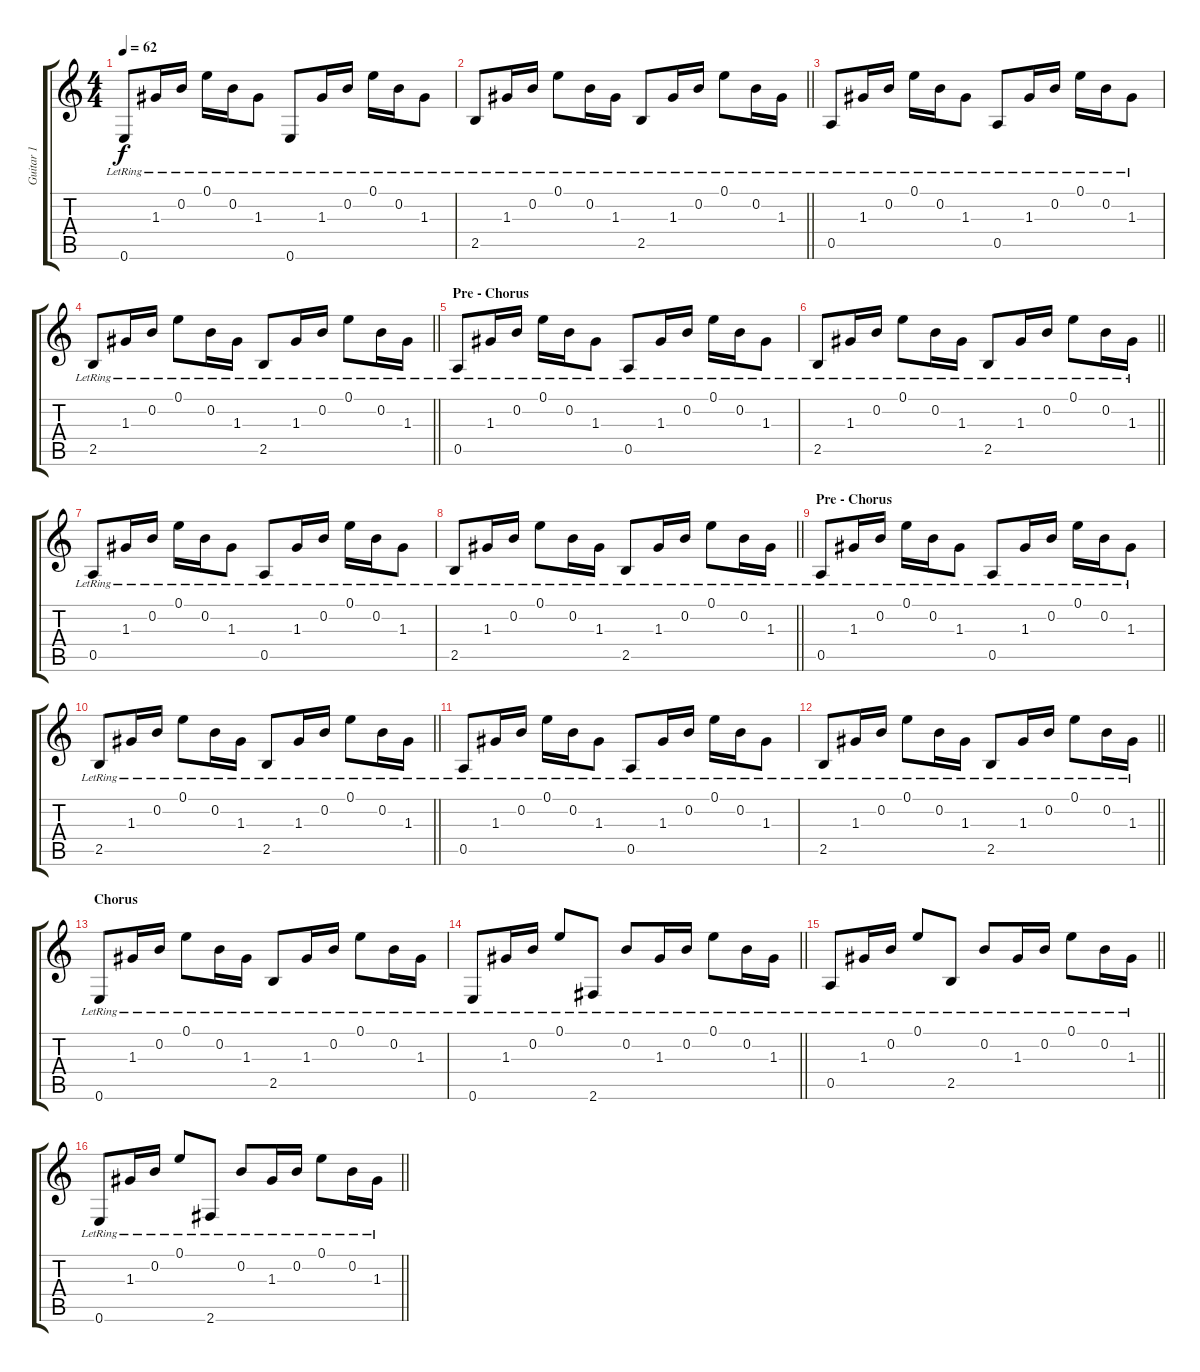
\track ("Guitar 1" "Guitar 1") {instrument electricguitarclean}
\staff {score tabs}
\tuning (E4 B3 G3 D3 A2 E2) {hide}
\ts (4 4)
\tempo 62
\clef g2
\ks c
0.6{lr}.8{dy f} 1.3{lr}.16 0.2{lr}.16 0.1{lr}.16 0.2{lr}.16 1.3{lr}.8 0.6{lr}.8 1.3{lr}.16 0.2{lr}.16 0.1{lr}.16 0.2{lr}.16 1.3{lr}.8 |
\barLineRight lightlight
2.5{lr}.8 1.3{lr}.16 0.2{lr}.16 0.1{lr}.8 0.2{lr}.16 1.3{lr}.16 2.5{lr}.8 1.3{lr}.16 0.2{lr}.16 0.1{lr}.8 0.2{lr}.16 1.3{lr}.16 |
0.5{lr}.8 1.3{lr}.16 0.2{lr}.16 0.1{lr}.16 0.2{lr}.16 1.3{lr}.8 0.5{lr}.8 1.3{lr}.16 0.2{lr}.16 0.1{lr}.16 0.2{lr}.16 1.3{lr}.8 |
\barLineRight lightlight
2.5{lr}.8 1.3{lr}.16 0.2{lr}.16 0.1{lr}.8 0.2{lr}.16 1.3{lr}.16 2.5{lr}.8 1.3{lr}.16 0.2{lr}.16 0.1{lr}.8 0.2{lr}.16 1.3{lr}.16 |
\section ("" "Pre - Chorus")
0.5{lr}.8 1.3{lr}.16 0.2{lr}.16 0.1{lr}.16 0.2{lr}.16 1.3{lr}.8 0.5{lr}.8 1.3{lr}.16 0.2{lr}.16 0.1{lr}.16 0.2{lr}.16 1.3{lr}.8 |
\barLineRight lightlight
2.5{lr}.8 1.3{lr}.16 0.2{lr}.16 0.1{lr}.8 0.2{lr}.16 1.3{lr}.16 2.5{lr}.8 1.3{lr}.16 0.2{lr}.16 0.1{lr}.8 0.2{lr}.16 1.3{lr}.16 |
0.5{lr}.8 1.3{lr}.16 0.2{lr}.16 0.1{lr}.16 0.2{lr}.16 1.3{lr}.8 0.5{lr}.8 1.3{lr}.16 0.2{lr}.16 0.1{lr}.16 0.2{lr}.16 1.3{lr}.8 |
\barLineRight lightlight
2.5{lr}.8 1.3{lr}.16 0.2{lr}.16 0.1{lr}.8 0.2{lr}.16 1.3{lr}.16 2.5{lr}.8 1.3{lr}.16 0.2{lr}.16 0.1{lr}.8 0.2{lr}.16 1.3{lr}.16 |
\section ("" "Pre - Chorus")
0.5{lr}.8 1.3{lr}.16 0.2{lr}.16 0.1{lr}.16 0.2{lr}.16 1.3{lr}.8 0.5{lr}.8 1.3{lr}.16 0.2{lr}.16 0.1{lr}.16 0.2{lr}.16 1.3{lr}.8 |
\barLineRight lightlight
2.5{lr}.8 1.3{lr}.16 0.2{lr}.16 0.1{lr}.8 0.2{lr}.16 1.3{lr}.16 2.5{lr}.8 1.3{lr}.16 0.2{lr}.16 0.1{lr}.8 0.2{lr}.16 1.3{lr}.16 |
0.5{lr}.8 1.3{lr}.16 0.2{lr}.16 0.1{lr}.16 0.2{lr}.16 1.3{lr}.8 0.5{lr}.8 1.3{lr}.16 0.2{lr}.16 0.1{lr}.16 0.2{lr}.16 1.3{lr}.8 |
\barLineRight lightlight
2.5{lr}.8 1.3{lr}.16 0.2{lr}.16 0.1{lr}.8 0.2{lr}.16 1.3{lr}.16 2.5{lr}.8 1.3{lr}.16 0.2{lr}.16 0.1{lr}.8 0.2{lr}.16 1.3{lr}.16 |
\section ("" "Chorus")
0.6{lr}.8 1.3{lr}.16 0.2{lr}.16 0.1{lr}.8 0.2{lr}.16 1.3{lr}.16 2.5{lr}.8 1.3{lr}.16 0.2{lr}.16 0.1{lr}.8 0.2{lr}.16 1.3{lr}.16 |
\barLineRight lightlight
0.6{lr}.8 1.3{lr}.16 0.2{lr}.16 0.1{lr}.8 2.6{lr}.8 0.2{lr}.8 1.3{lr}.16 0.2{lr}.16 0.1{lr}.8 0.2{lr}.16 1.3{lr}.16 |
\barLineRight lightlight
0.5{lr}.8 1.3{lr}.16 0.2{lr}.16 0.1{lr}.8 2.5{lr}.8 0.2{lr}.8 1.3{lr}.16 0.2{lr}.16 0.1{lr}.8 0.2{lr}.16 1.3{lr}.16 |
\barLineRight lightlight
0.6{lr}.8 1.3{lr}.16 0.2{lr}.16 0.1{lr}.8 2.6{lr}.8 0.2{lr}.8 1.3{lr}.16 0.2{lr}.16 0.1{lr}.8 0.2{lr}.16 1.3{lr}.16
